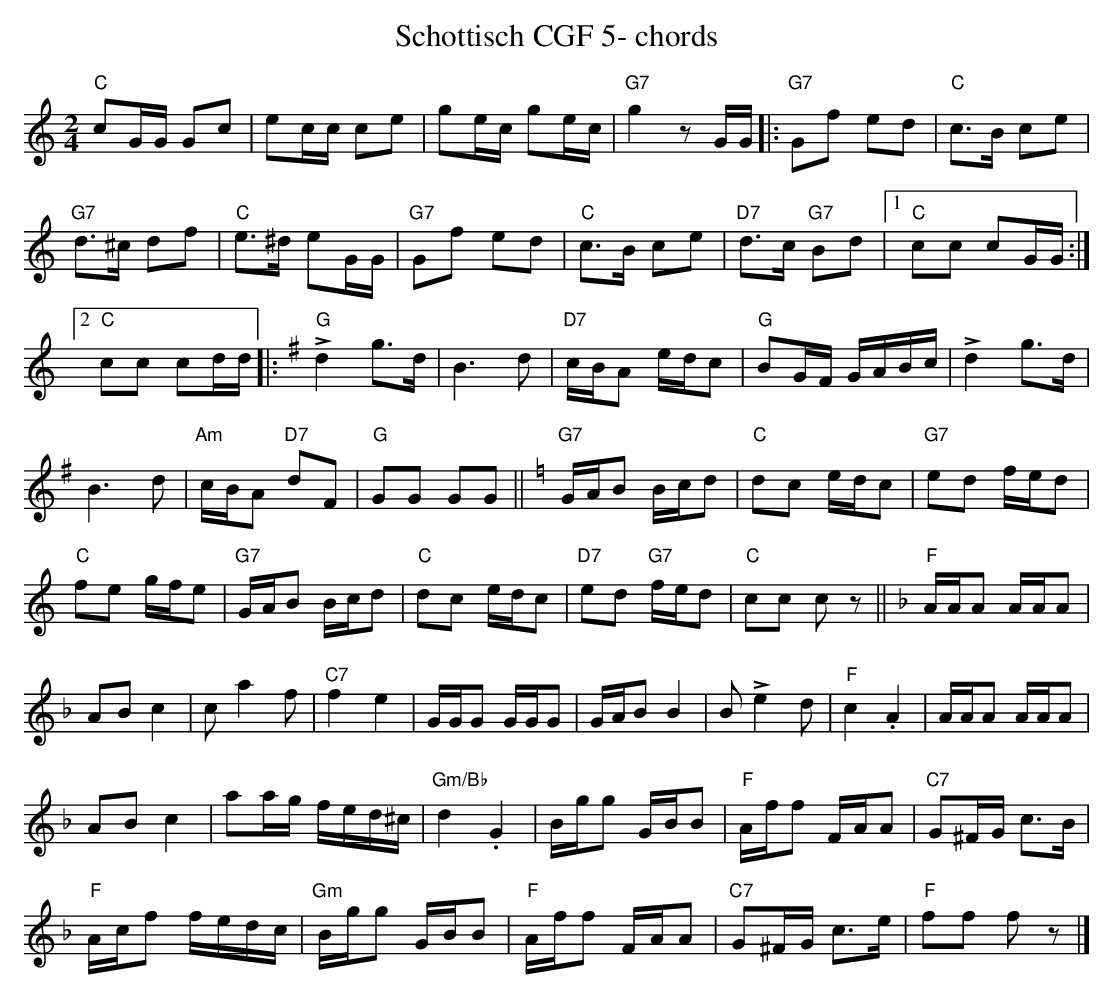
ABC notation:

X:1
T:Schottisch CGF 5- chords
M:2/4
L:1/16
K:Cmaj%%MIDI gchordon
"C"c2GG G2c2 | e2cc c2e2 | g2ec g2ec | "G7"g4z2GG |: "G7"G2f2 e2d2 | "C"c3B c2e2 |
"G7"d3^c d2f2 | "C"e3^d e2GG | "G7"G2f2 e2d2 | "C"c3B c2e2 | "D7"d3c "G7"B2d2 |1 "C"c2c2 c2GG :|2
"C"c2c2 c2dd |: [K:Gmaj] "G"!>!d4 g3d | B6d2 | "D7"cBA2 edc2 | "G"B2GF GABc | !>!d4 g3d |
B6d2 | "Am"cBA2 "D7"d2F2 | "G"G2G2 G2G2 || [K:Cmaj] "G7"GAB2 Bcd2 | "C"d2c2 edc2 | "G7"e2d2 fed2 |
"C"f2e2 gfe2 | "G7"GAB2 Bcd2 | "C"d2c2 edc2 | "D7"e2d2 "G7"fed2 | "C"c2c2 c2z2 || [K:Fmaj] "F"AAA2 AAA2 |
A2B2c4 | c2a4f2 | "C7"f4e4 | GGG2 GGG2 | GAB2 B4 | B2 !>!e4 d2 | "F"c4 .A4 | AAA2 AAA2 |
A2B2c4 | a2ag fed^c | "Gm/Bb"d4 .G4 | Bgg2 GBB2 | "F"Aff2 FAA2 |"C7" G2^FG c3B |
"F"Acf2 fedc | "Gm"Bgg2 GBB2 | "F"Aff2 FAA2 | "C7"G2^FG c3e | "F"f2f2 f2z2 |]
